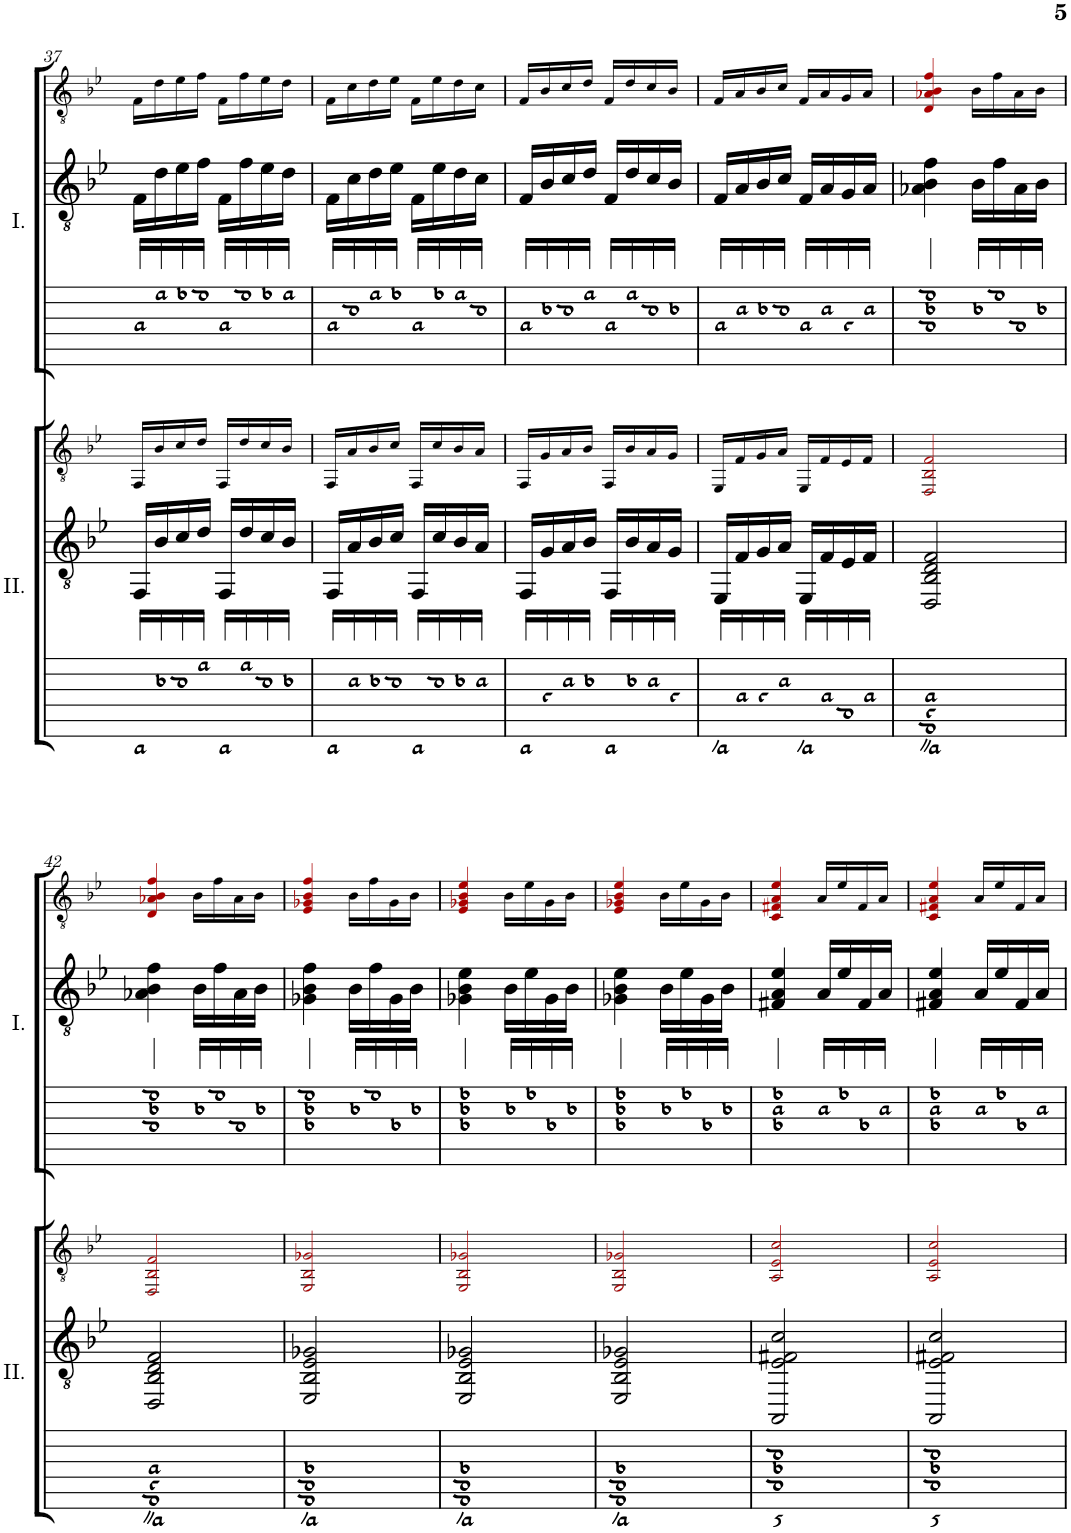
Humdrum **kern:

**kern	**kern	**kern	**kern	**kern	**kern
*part2	*part2	*part2	*part1	*part1	*part1
*staff6	*staff5	*staff4	*staff3	*staff2	*staff1
*I"II.	*	*	*I"I.	*	*
*I'II.	*	*	*I'I.	*	*
!!LO:PB:g=z
*	*clefGv2	*clefGv2	*	*clefGv2	*clefGv2
*k[b-e-]	*k[b-e-]	*k[b-e-]	*k[b-e-]	*k[b-e-]	*k[b-e-]
*M2/4	*M2/4	*M2/4	*M2/4	*M2/4	*M2/4
=37	=37	=37	=37	=37	=37
16FF/LL	16FF/LL	16FF/LL	16F/LL	16F\LL	16F\LL
16B-/	16B-/	16B-/	16d/	16d\	16d\
16c/	16c/	16c/	16e-/	16e-\	16e-\
16d/JJ	16d/JJ	16d/JJ	16f/JJ	16f\JJ	16f\JJ
16FF/LL	16FF/LL	16FF/LL	16F/LL	16F\LL	16F\LL
16d/	16d/	16d/	16f/	16f\	16f\
16c/	16c/	16c/	16e-/	16e-\	16e-\
16B-/JJ	16B-/JJ	16B-/JJ	16d/JJ	16d\JJ	16d\JJ
=38	=38	=38	=38	=38	=38
16FF/LL	16FF/LL	16FF/LL	16F/LL	16F\LL	16F\LL
16A/	16A/	16A/	16c/	16c\	16c\
16B-/	16B-/	16B-/	16d/	16d\	16d\
16c/JJ	16c/JJ	16c/JJ	16e-/JJ	16e-\JJ	16e-\JJ
16FF/LL	16FF/LL	16FF/LL	16F/LL	16F\LL	16F\LL
16c/	16c/	16c/	16e-/	16e-\	16e-\
16B-/	16B-/	16B-/	16d/	16d\	16d\
16A/JJ	16A/JJ	16A/JJ	16c/JJ	16c\JJ	16c\JJ
=39	=39	=39	=39	=39	=39
16FF/LL	16FF/LL	16FF/LL	16F/LL	16F/LL	16F/LL
16G/	16G/	16G/	16B-/	16B-/	16B-/
16A/	16A/	16A/	16c/	16c/	16c/
16B-/JJ	16B-/JJ	16B-/JJ	16d/JJ	16d/JJ	16d/JJ
16FF/LL	16FF/LL	16FF/LL	16F/LL	16F/LL	16F/LL
16B-/	16B-/	16B-/	16d/	16d/	16d/
16A/	16A/	16A/	16c/	16c/	16c/
16G/JJ	16G/JJ	16G/JJ	16B-/JJ	16B-/JJ	16B-/JJ
=40	=40	=40	=40	=40	=40
16EE-/LL	16EE-/LL	16EE-/LL	16F/LL	16F/LL	16F/LL
16F/	16F/	16F/	16A/	16A/	16A/
16G/	16G/	16G/	16B-/	16B-/	16B-/
16A/JJ	16A/JJ	16A/JJ	16c/JJ	16c/JJ	16c/JJ
16EE-/LL	16EE-/LL	16EE-/LL	16F/LL	16F/LL	16F/LL
16F/	16F/	16F/	16A/	16A/	16A/
16E-/	16E-/	16E-/	16G/	16G/	16G/
16F/JJ	16F/JJ	16F/JJ	16A/JJ	16A/JJ	16A/JJ
=41	=41	=41	=41	=41	=41
2DD 2BB- 2D 2F	2DD/ 2BB-/ 2D/ 2F/	2DDi/ 2BB-i/ 2Fi/	4A-X/ 4B-/ 4f/	4A-X\ 4B-\ 4f\	4Di/ 4A-Xi/ 4B-i/ 4fi/
.	.	.	16B-/LL	16B-\LL	16B-\LL
.	.	.	16f/	16f\	16f\
.	.	.	16A-/	16A-\	16A-\
.	.	.	16B-/JJ	16B-\JJ	16B-\JJ
!!LO:LB:g=z
=42	=42	=42	=42	=42	=42
2DD 2BB- 2D 2F	2DD/ 2BB-/ 2D/ 2F/	2DDi/ 2BB-i/ 2Fi/	4A-X/ 4B-/ 4f/	4A-X\ 4B-\ 4f\	4Di/ 4A-Xi/ 4B-i/ 4fi/
.	.	.	16B-/LL	16B-\LL	16B-\LL
.	.	.	16f/	16f\	16f\
.	.	.	16A-/	16A-\	16A-\
.	.	.	16B-/JJ	16B-\JJ	16B-\JJ
=43	=43	=43	=43	=43	=43
2EE- 2BB- 2E- 2G-X	2EE-/ 2BB-/ 2E-/ 2G-X/	2EE-i/ 2BB-i/ 2G-Xi/	4G-X/ 4B-/ 4f/	4G-X\ 4B-\ 4f\	4E-i/ 4G-Xi/ 4B-i/ 4fi/
.	.	.	16B-/LL	16B-\LL	16B-\LL
.	.	.	16f/	16f\	16f\
.	.	.	16G-/	16G-\	16G-\
.	.	.	16B-/JJ	16B-\JJ	16B-\JJ
=44	=44	=44	=44	=44	=44
2EE- 2BB- 2E- 2G-X	2EE-/ 2BB-/ 2E-/ 2G-X/	2EE-i/ 2BB-i/ 2G-Xi/	4G-X/ 4B-/ 4e-/	4G-X\ 4B-\ 4e-\	4E-i/ 4G-Xi/ 4B-i/ 4e-i/
.	.	.	16B-/LL	16B-\LL	16B-\LL
.	.	.	16e-/	16e-\	16e-\
.	.	.	16G-/	16G-\	16G-\
.	.	.	16B-/JJ	16B-\JJ	16B-\JJ
=45	=45	=45	=45	=45	=45
2EE- 2BB- 2E- 2G-X	2EE-/ 2BB-/ 2E-/ 2G-X/	2EE-i/ 2BB-i/ 2G-Xi/	4G-X/ 4B-/ 4e-/	4G-X\ 4B-\ 4e-\	4E-i/ 4G-Xi/ 4B-i/ 4e-i/
.	.	.	16B-/LL	16B-\LL	16B-\LL
.	.	.	16e-/	16e-\	16e-\
.	.	.	16G-/	16G-\	16G-\
.	.	.	16B-/JJ	16B-\JJ	16B-\JJ
=46	=46	=46	=46	=46	=46
2AAA 2E- 2F# 2c	2AAA/ 2E-/ 2F#X/ 2c/	2AAi/ 2E-i/ 2ci/	4F#X/ 4A/ 4e-/	4F#X/ 4A/ 4e-/	4Ci/ 4F#Xi/ 4Ai/ 4e-i/
.	.	.	16A/LL	16A/LL	16A/LL
.	.	.	16e-/	16e-/	16e-/
.	.	.	16F#/	16F#/	16F#/
.	.	.	16A/JJ	16A/JJ	16A/JJ
=47	=47	=47	=47	=47	=47
2AAA 2E- 2F# 2c	2AAA/ 2E-/ 2F#X/ 2c/	2AAi/ 2E-i/ 2ci/	4F#X/ 4A/ 4e-/	4F#X/ 4A/ 4e-/	4Ci/ 4F#Xi/ 4Ai/ 4e-i/
.	.	.	16A/LL	16A/LL	16A/LL
.	.	.	16e-/	16e-/	16e-/
.	.	.	16F#/	16F#/	16F#/
.	.	.	16A/JJ	16A/JJ	16A/JJ
=	=	=	=	=	=
*-	*-	*-	*-	*-	*-
